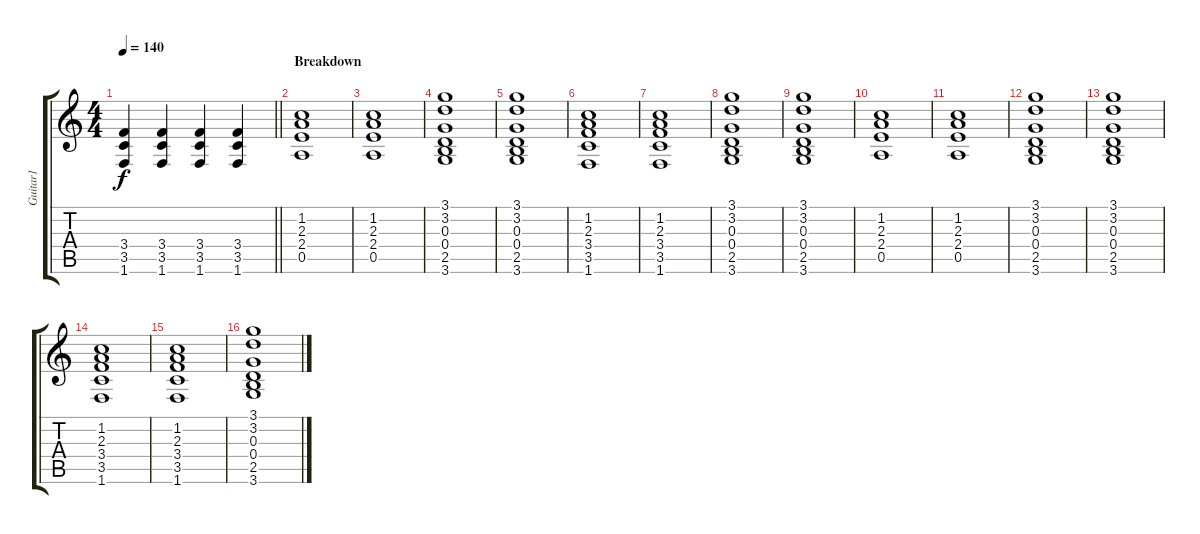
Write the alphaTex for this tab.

\track ("Guitar1" "Guitar1") {instrument acousticguitarsteel}
\staff {score tabs}
\tuning (E4 B3 G3 D3 A2 E2) {hide}
\ts (4 4)
\tempo 140
\clef g2
\barLineRight lightlight
\ks c
(3.4{t} 3.5{t} 1.6{t}).4{dy f} (3.4 3.5 1.6).4 (3.4 3.5 1.6).4 (3.4 3.5 1.6).4 |
\section ("" "Breakdown")
(1.2 2.3 2.4 0.5).1 |
(1.2 2.3 2.4 0.5).1 |
(3.1 3.2 0.3 0.4 2.5 3.6).1 |
(3.1 3.2 0.3 0.4 2.5 3.6).1 |
(1.2 2.3 3.4 3.5 1.6).1 |
(1.2 2.3 3.4 3.5 1.6).1 |
(3.1 3.2 0.3 0.4 2.5 3.6).1 |
(3.1 3.2 0.3 0.4 2.5 3.6).1 |
(1.2 2.3 2.4 0.5).1 |
(1.2 2.3 2.4 0.5).1 |
(3.1 3.2 0.3 0.4 2.5 3.6).1 |
(3.1 3.2 0.3 0.4 2.5 3.6).1 |
(1.2 2.3 3.4 3.5 1.6).1 |
(1.2 2.3 3.4 3.5 1.6).1 |
(3.1 3.2 0.3 0.4 2.5 3.6).1
